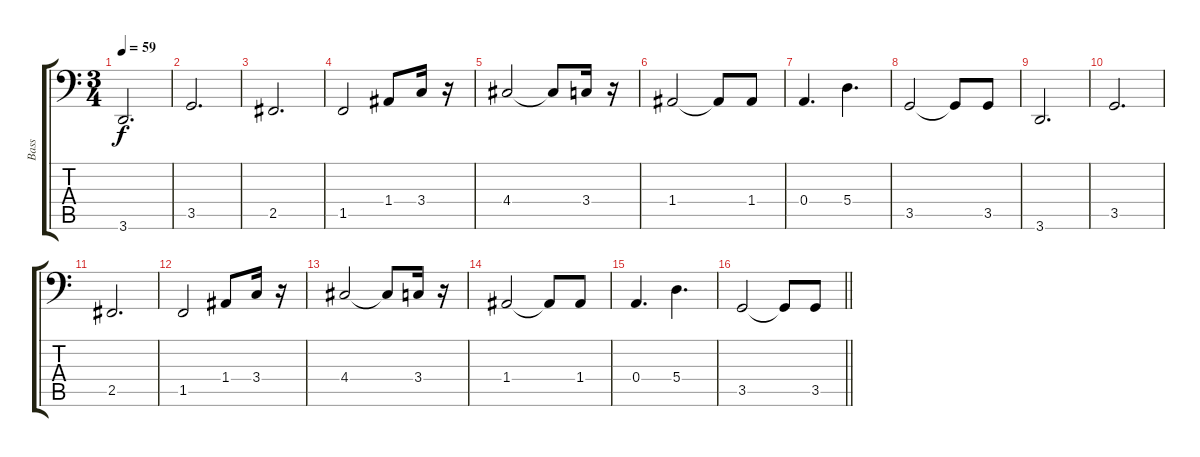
\track ("Bass" "Bass") {instrument electricbassfinger}
\staff {score tabs}
\tuning (C3 G2 D2 A1 E1 B0) {hide}
\ts (3 4)
\tempo 59
\clef f4
\ks c
3.6.2{d dy f} |
3.5.2{d} |
2.5.2{d} |
1.5.2 1.4.8 3.4.16 r.16 |
4.4.2 4.4{t}.8 3.4.16 r.16 |
1.4.2 1.4{t}.8 1.4.8 |
0.4.4{d} 5.4.4{d} |
3.5.2 3.5{t}.8 3.5.8 |
3.6.2{d} |
3.5.2{d} |
2.5.2{d} |
1.5.2 1.4.8 3.4.16 r.16 |
4.4.2 4.4{t}.8 3.4.16 r.16 |
1.4.2 1.4{t}.8 1.4.8 |
0.4.4{d} 5.4.4{d} |
\barLineRight lightlight
3.5.2 3.5{t}.8 3.5.8
